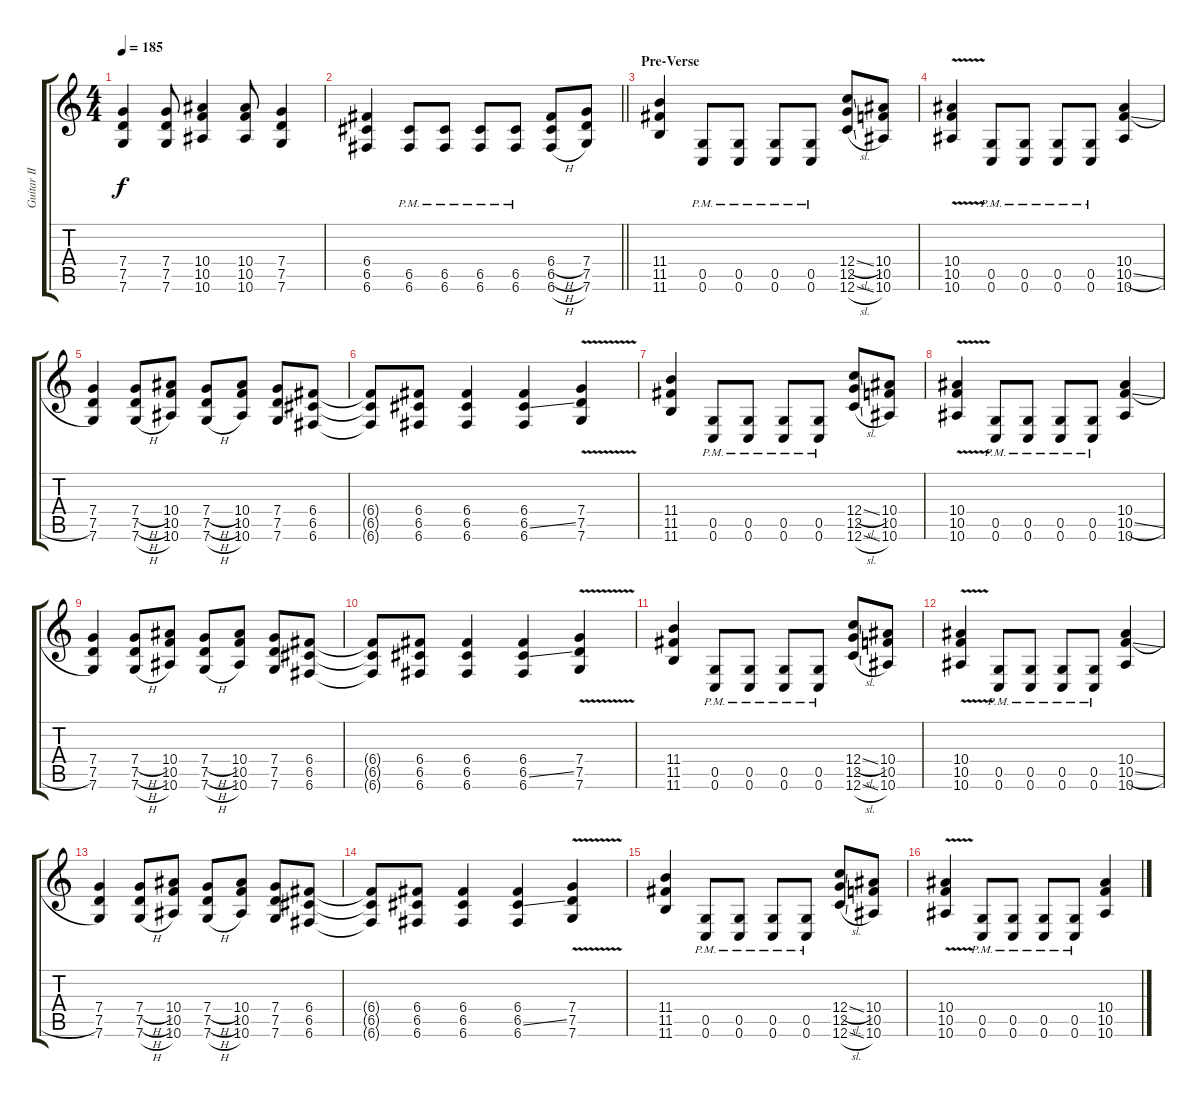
\track ("Guitar II" "Guitar II") {instrument distortionguitar}
\staff {score tabs}
\tuning (D4 A3 F3 C3 G2 C2) {hide}
\ts (4 4)
\tempo 185
\clef g2
\ks c
(7.4 7.5 7.6).4{dy f} (7.4 7.5 7.6).8 (10.4 10.5 10.6).4 (10.4 10.5 10.6).8 (7.4 7.5 7.6).4 |
\barLineRight lightlight
(6.4 6.5 6.6).4 (6.5{pm} 6.6{pm}).8 (6.5{pm} 6.6{pm}).8 (6.5{pm} 6.6{pm}).8 (6.5{pm} 6.6{pm}).8 (6.4{h} 6.5{h} 6.6{h}).8 (7.4 7.5 7.6).8 |
\section ("" "Pre-Verse")
(11.4 11.5 11.6).4 (0.5{pm} 0.6{pm}).8 (0.5{pm} 0.6{pm}).8 (0.5{pm} 0.6{pm}).8 (0.5{pm} 0.6{pm}).8 (12.4{sl} 12.5 12.6{sl}).8 (10.4 10.5 10.6).8 |
(10.4 10.5{v} 10.6{v}).4 (0.5{pm} 0.6{pm}).8 (0.5{pm} 0.6{pm}).8 (0.5{pm} 0.6{pm}).8 (0.5{pm} 0.6{pm}).8 (10.4 10.5{sl} 10.6).4 |
(7.4 7.5 7.6).4 (7.4{h} 7.5{h} 7.6{h}).8 (10.4 10.5 10.6).8 (7.4{h} 7.5{h} 7.6{h}).8 (10.4 10.5 10.6).8 (7.4 7.5 7.6).8 (6.4 6.5 6.6).8 |
(6.4{t} 6.5{t} 6.6{t}).8 (6.4 6.5 6.6).8 (6.4 6.5 6.6).4 (6.4 6.5{ss} 6.6).4 (7.4{v} 7.5{v} 7.6{v}).4 |
(11.4 11.5 11.6).4 (0.5{pm} 0.6{pm}).8 (0.5{pm} 0.6{pm}).8 (0.5{pm} 0.6{pm}).8 (0.5{pm} 0.6{pm}).8 (12.4{sl} 12.5 12.6{sl}).8 (10.4 10.5 10.6).8 |
(10.4 10.5{v} 10.6{v}).4 (0.5{pm} 0.6{pm}).8 (0.5{pm} 0.6{pm}).8 (0.5{pm} 0.6{pm}).8 (0.5{pm} 0.6{pm}).8 (10.4 10.5{sl} 10.6).4 |
(7.4 7.5 7.6).4 (7.4{h} 7.5{h} 7.6{h}).8 (10.4 10.5 10.6).8 (7.4{h} 7.5{h} 7.6{h}).8 (10.4 10.5 10.6).8 (7.4 7.5 7.6).8 (6.4 6.5 6.6).8 |
(6.4{t} 6.5{t} 6.6{t}).8 (6.4 6.5 6.6).8 (6.4 6.5 6.6).4 (6.4 6.5{ss} 6.6).4 (7.4{v} 7.5{v} 7.6{v}).4 |
(11.4 11.5 11.6).4 (0.5{pm} 0.6{pm}).8 (0.5{pm} 0.6{pm}).8 (0.5{pm} 0.6{pm}).8 (0.5{pm} 0.6{pm}).8 (12.4{sl} 12.5 12.6{sl}).8 (10.4 10.5 10.6).8 |
(10.4 10.5{v} 10.6{v}).4 (0.5{pm} 0.6{pm}).8 (0.5{pm} 0.6{pm}).8 (0.5{pm} 0.6{pm}).8 (0.5{pm} 0.6{pm}).8 (10.4 10.5{sl} 10.6).4 |
(7.4 7.5 7.6).4 (7.4{h} 7.5{h} 7.6{h}).8 (10.4 10.5 10.6).8 (7.4{h} 7.5{h} 7.6{h}).8 (10.4 10.5 10.6).8 (7.4 7.5 7.6).8 (6.4 6.5 6.6).8 |
(6.4{t} 6.5{t} 6.6{t}).8 (6.4 6.5 6.6).8 (6.4 6.5 6.6).4 (6.4 6.5{ss} 6.6).4 (7.4{v} 7.5{v} 7.6{v}).4 |
(11.4 11.5 11.6).4 (0.5{pm} 0.6{pm}).8 (0.5{pm} 0.6{pm}).8 (0.5{pm} 0.6{pm}).8 (0.5{pm} 0.6{pm}).8 (12.4{sl} 12.5 12.6{sl}).8 (10.4 10.5 10.6).8 |
(10.4 10.5{v} 10.6{v}).4 (0.5{pm} 0.6{pm}).8 (0.5{pm} 0.6{pm}).8 (0.5{pm} 0.6{pm}).8 (0.5{pm} 0.6{pm}).8 (10.4 10.5{sl} 10.6).4
